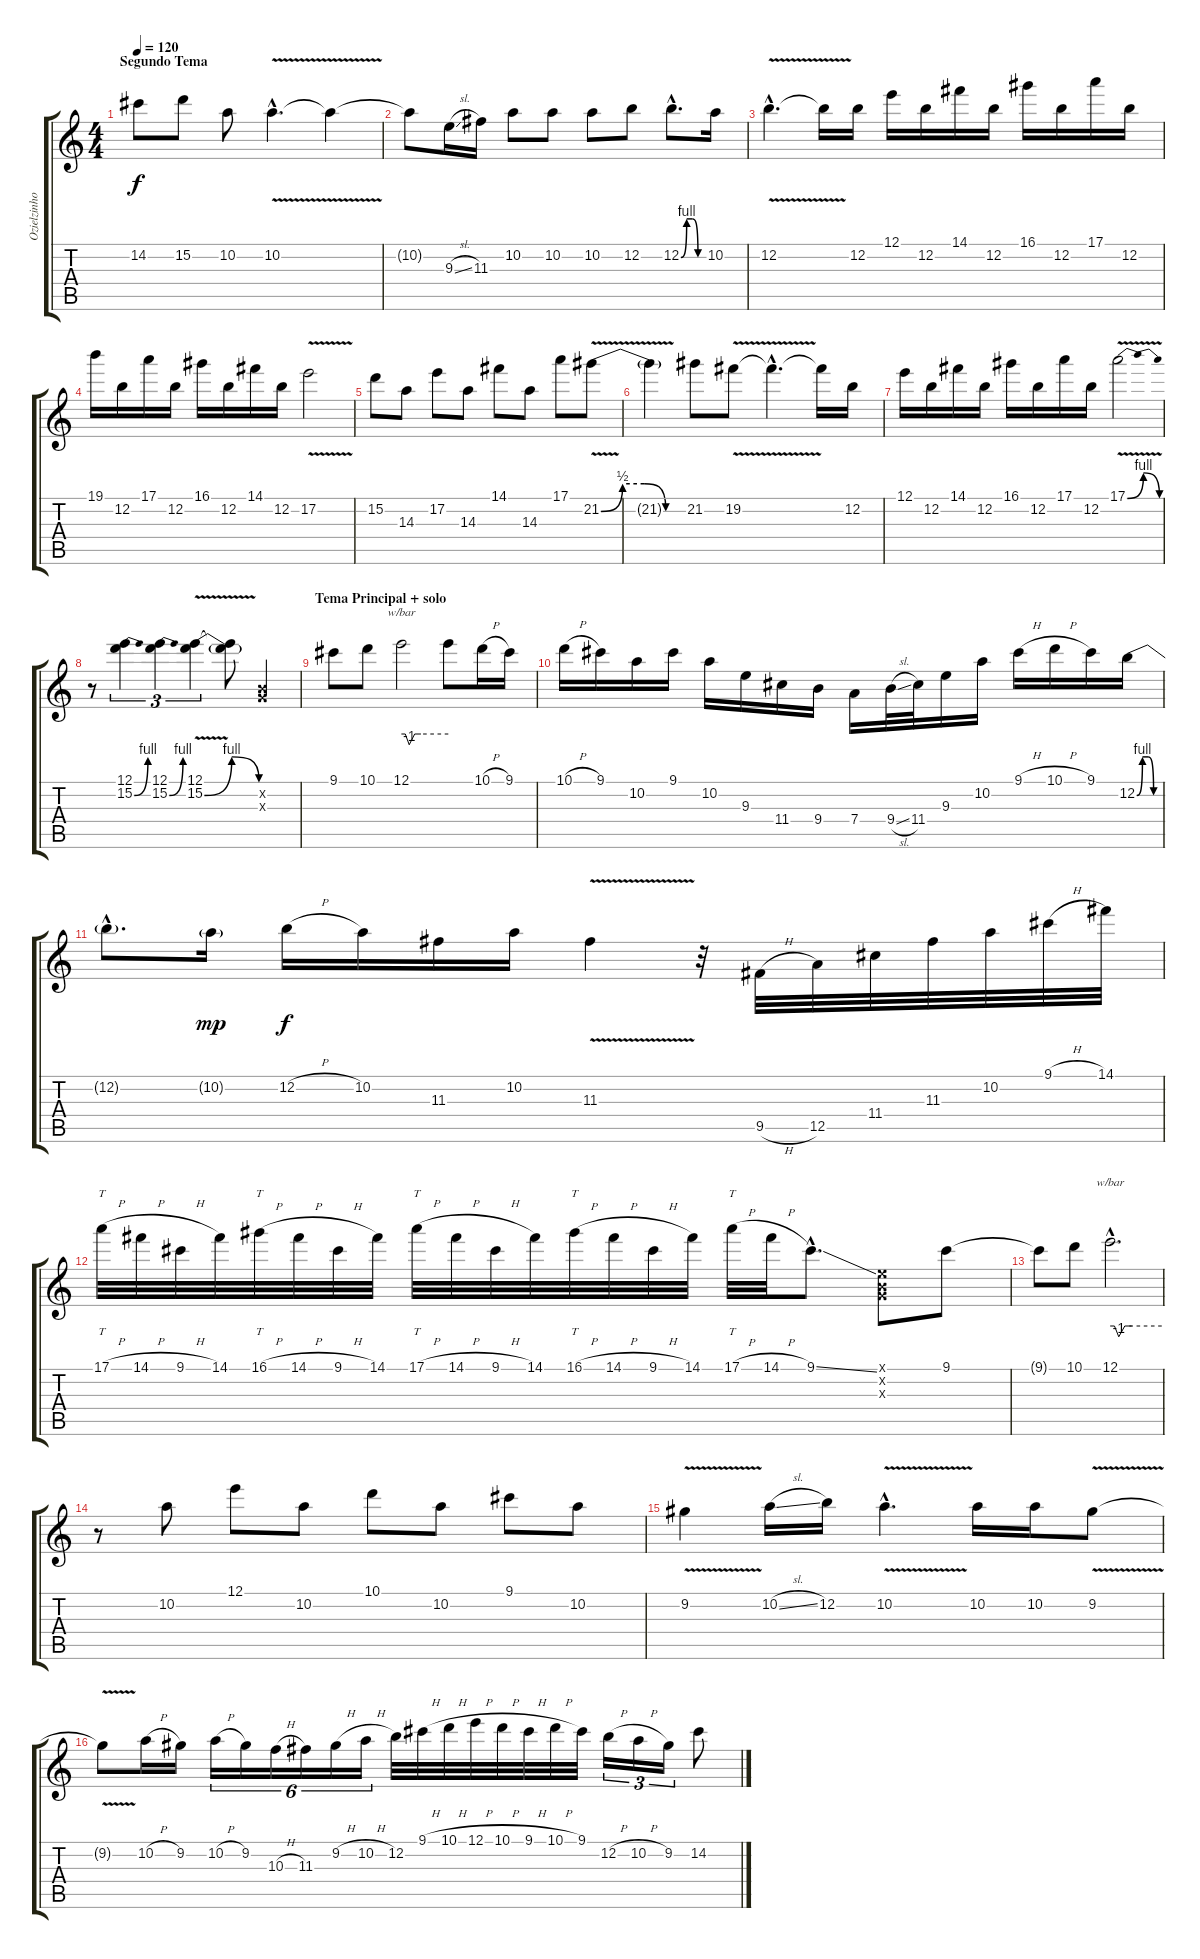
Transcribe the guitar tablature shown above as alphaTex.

\track ("Ozielzinho" "Ozielzinho") {instrument overdrivenguitar}
\staff {score tabs}
\tuning (E4 B3 G3 D3 A2 E2) {hide}
\ts (4 4)
\section ("" "Segundo Tema")
\tempo 120
\clef g2
\ks c
14.2.8{dy f} 15.2.8 10.2.8 10.2{v hac}.4{d} 10.2{t}.4 |
10.2{t}.8 9.3{sl}.16 11.3.16 10.2.8 10.2.8 10.2.8 12.2.8 12.2{be (custom 0 0 15 4 30 4 45 0 60 0) hac}.8{d} 10.2.16 |
12.2{v hac}.4{d} 12.2{t}.16 12.2.16 12.1.16 12.2.16 14.1.16 12.2.16 16.1.16 12.2.16 17.1.16 12.2.16 |
19.1.16 12.2.16 17.1.16 12.2.16 16.1.16 12.2.16 14.1.16 12.2.16 17.2{v}.2 |
15.2.8 14.3.8 17.2.8 14.3.8 14.1.8 14.3.8 17.1.8 21.2{be (custom 0 0 15 2 30 2 45 0 60 0) v}.8 |
21.2{t}.4 21.2.8 19.2{v}.8 19.2{hac t}.4{d} 19.2{t}.16 12.2.16 |
12.1.16 12.2.16 14.1.16 12.2.16 16.1.16 12.2.16 17.1.16 12.2.16 17.1{be (bendrelease 0 0 5 4 50 4 60 0) v}.2 |
r.8 (12.1 15.2{be (bend 0 0 60 4)}).4{tu (3 2)} (12.1 15.2{be (bend 0 0 60 4)}).4{tu (3 2)} (12.1 15.2{be (bendrelease 0 0 15 4 45 4 60 0) v}).4{tu (3 2)} (12.1{t} 15.2{t}).8 (0.2{x} 0.3{x}).4 |
\section ("" "Tema Principal + solo")
9.1.8 10.1.8 12.1.2{tbe (custom default 0 0 5 0 10 -4 17 0 25 0 60 0)} 12.1{t}.8 10.1{h}.16 9.1.16 |
10.1{h}.16 9.1.16 10.2.16 9.1.16 10.2.16 9.3.16 11.4.16 9.4.16 7.4.16 9.4{sl}.32 11.4.32 9.3.16 10.2.16 9.1{h}.16 10.1{h}.16 9.1.16 12.2{be (custom 0 0 15 4 30 4 45 0 60 0)}.16 |
12.2{hac t}.8{d} 10.2{g}.16{dy mp} 12.2{h}.16{dy f} 10.2.16 11.3.16 10.2.16 11.3{v}.4 r.32 9.5{h}.32 12.5.32 11.4.32 11.3.32 10.2.32 9.1{h}.32 14.1.32 |
17.1{h}.32{tt} 14.1{h}.32 9.1{h}.32 14.1.32 16.1{h}.32{tt} 14.1{h}.32 9.1{h}.32 14.1.32 17.1{h}.32{tt} 14.1{h}.32 9.1{h}.32 14.1.32 16.1{h}.32{tt} 14.1{h}.32 9.1{h}.32 14.1.32 17.1{h}.32{tt} 14.1{h}.32 9.1{ss hac}.8{d} (0.1{x} 0.2{x} 0.3{x}).8 9.1.8 |
9.1{t}.8 10.1.8 12.1{hac}.2{d tbe (custom default 0 0 5 0 10 -4 17 0 25 0 60 0)} |
r.8 10.2.8 12.1.8 10.2.8 10.1.8 10.2.8 9.1.8 10.2.8 |
9.2{v}.4 10.2{sl}.16 12.2.16 10.2{v hac}.4{d} 10.2.16 10.2.16 9.2{v}.8 |
9.2{t}.8 10.2{h}.16 9.2.16 10.2{h}.16{tu (6 4)} 9.2.16{tu (6 4)} 10.3{h}.16{tu (6 4)} 11.3.16{tu (6 4)} 9.2{h}.16{tu (6 4)} 10.2{h}.16{tu (6 4)} 12.2.32 9.1{h}.32 10.1{h}.32 12.1{h}.32 10.1{h}.32 9.1{h}.32 10.1{h}.32 9.1.32 12.2{h}.16{tu (3 2)} 10.2{h}.16{tu (3 2)} 9.2.16{tu (3 2)} 14.2.8
